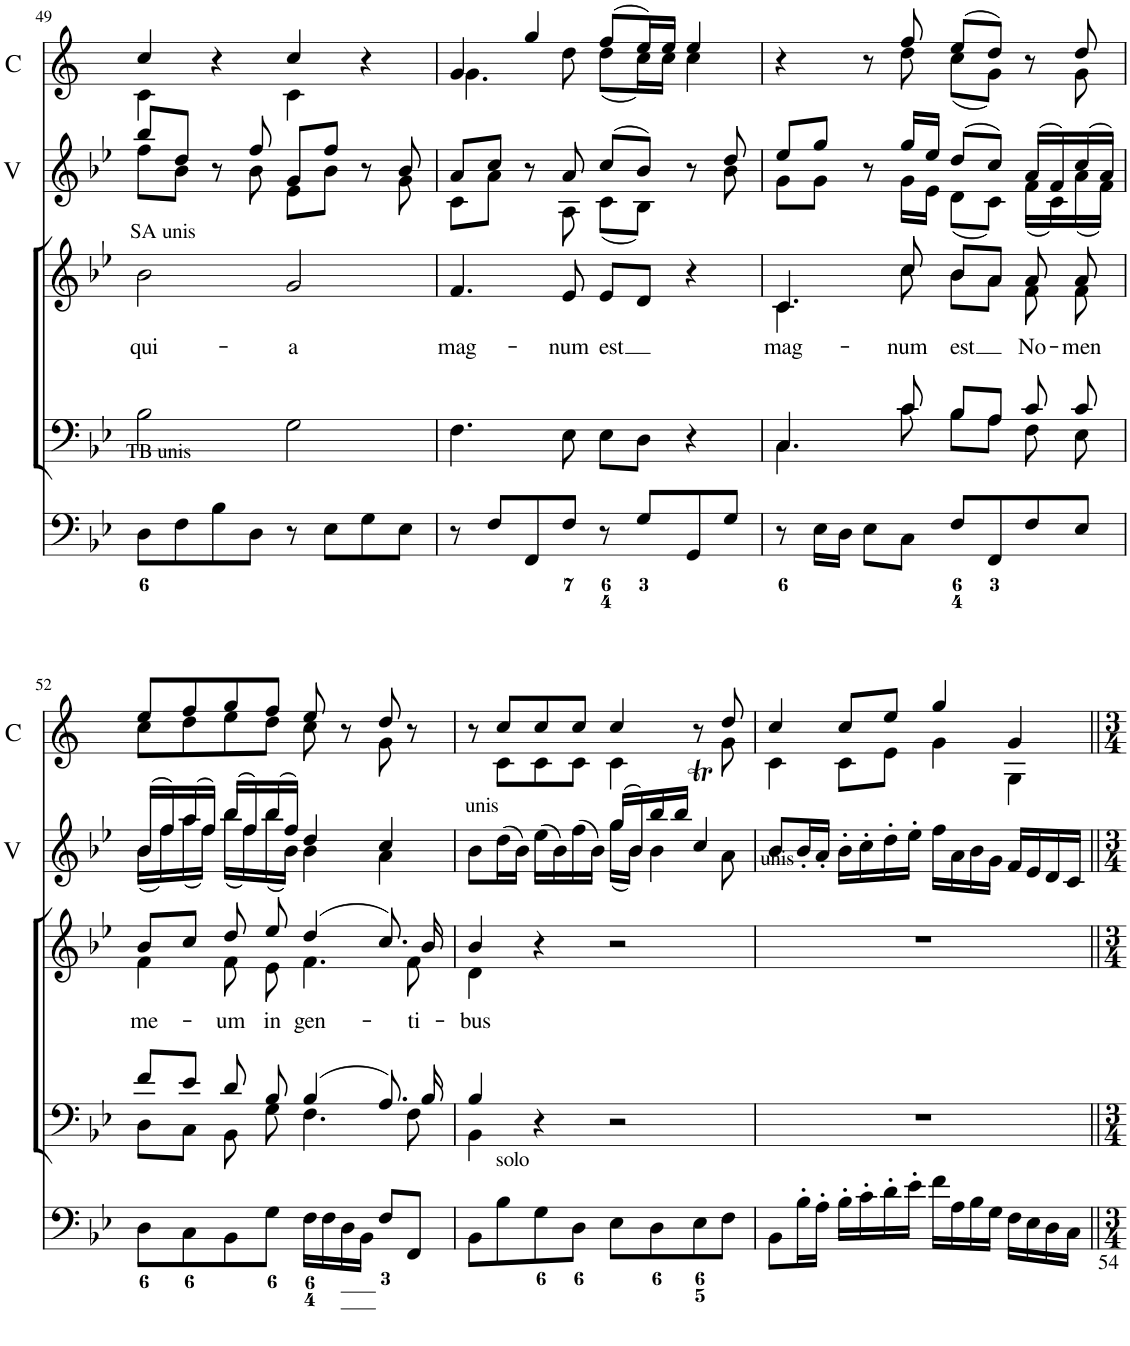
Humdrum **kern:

**kern	**kern	**kern	**kern	**kern	**text	**kern	**kern
*part7	*part6	*part5	*part4	*part3	*part3	*part2	*part1
*staff7	*staff6	*staff5	*staff4	*staff3	*staff3	*staff2	*staff1
*I"Violin	*I"Violin	*I"Organ	*I"TB	*I"S	*	*I"Violino 1mo, 2do	*I"2 Clarini in Bb
*I'Vln.	*I'Vln.	*	*	*	*	*I'V	*I'C
!!LO:PB:g=z
*clefG2	*clefG2	*clefF4	*clefF4	*clefG2	*	*clefG2	*clefG2
*	*	*	*	*	*	*	*Trd1c2
*k[b-e-]	*k[b-e-]	*k[b-e-]	*k[b-e-]	*k[b-e-]	*	*k[b-e-]	*k[]
*M4/4	*M4/4	*M4/4	*M4/4	*M4/4	*	*M4/4	*M4/4
*met(c)	*met(c)	*met(c)	*met(c)	*met(c)	*	*met(c)	*met(c)
=49	=49	=49	=49	=49	=49	=49	=49
!	!	!	!	!LO:TX:a:t=SA unis	!	!	!
!	!	!	!LO:TX:a:t=TB unis	!	!	!	!
!	!	!	!	!	!LO:LY:b	!	!
*	*	*	*	*	*	*^	*^
8ff	8bb-	8D\L	2B-\	2b-\	qui-	8bb-/L	8ff\L	4cc/	4c\
8b-	8dd	8F\	.	.	.	8dd/J	8b-\J	.	.
8r	8r	8B-\	.	.	.	8r	8ryy	4r	4ryy
8b-	8ff	8D\J	.	.	.	8ff/	8b-\	.	.
!	!	!	!	!	!LO:LY:b	!	!	!	!
8e-	8g	8r	2G\	2g/	-a	8g/L	8e-\L	4cc/	4c\
8b-	8ff	8E-\L	.	.	.	8ff/J	8b-\J	.	.
8r	8r	8G\	.	.	.	8r	8ryy	4r	4ryy
8g	8b-	8E-\J	.	.	.	8b-/	8g\	.	.
=50	=50	=50	=50	=50	=50	=50	=50	=50	=50
!	!	!	!	!	!LO:LY:b	!	!	!	!
8c	8a	8r	4.F\	4.f/	mag-	8a/L	8c\L	4g/	4.g\
8a	8cc	8F/L	.	.	.	8cc/J	8a\J	.	.
8r	8r	8FF/	.	.	.	8r	8ryy	4gg/	.
!	!	!	!	!	!LO:LY:b	!	!	!	!
8A	8a	8F/J	8E-\	8e-/	-num	8a/	8A\	.	8dd\
!	!	!	!	!	!LO:LY:b	!	!	!	!
(8c	(8cc	8r	8E-\L	8e-/L	est	(8cc/L	(8c\L	(8ff/L	(8dd\L
8B-)	8b-)	8G/L	8D\J	8d/J	.	8b-/J)	8B-\J)	16ee/L)	16cc\L)
.	.	.	.	.	.	.	.	16ee/JJ	16cc\JJ
8r	8r	8GG/	4r	4r	.	8r	8ryy	4ee/	4cc\
8b-	8dd	8G/J	.	.	.	8dd/	8b-\	.	.
=51	=51	=51	=51	=51	=51	=51	=51	=51	=51
*	*	*	*^	*^	*	*	*	*	*
!	!	!	!	!	!	!	!LO:LY:b	!	!	!	!
8g	8ee-	8r	4.C/	4.C\	4.c/	4.c\	mag-	8ee-/L	8g\L	4r	4.ryy
8g	8gg	16E-\LL	.	.	.	.	.	8gg/J	8g\J	.	.
.	.	16D\JJ	.	.	.	.	.	.	.	.	.
8r	8r	8E-\L	.	.	.	.	.	8r	8ryy	8r	.
!	!	!	!	!	!	!	!LO:LY:b	!	!	!	!
16g	16gg	8C\J	8c/	8c\	8cc/	8cc\	-num	16gg/LL	16g\LL	8ff/	8dd\
16e-	16ee-	.	.	.	.	.	.	16ee-/JJ	16e-\JJ	.	.
!	!	!	!	!	!	!	!LO:LY:b	!	!	!	!
(8d	(8dd	8F/L	8B-/L	8B-\L	8b-/L	8b-\L	est	(8dd/L	(8d\L	(8ee/L	(8cc\L
8c)	8cc)	8FF/	8A/J	8A\J	8a/J	8a\J	.	8cc/J)	8c\J)	8dd/J)	8g\J)
!	!	!	!	!	!	!	!LO:LY:b	!	!	!	!
(16f	(16a	8F/	8c/	8F\	8a/	8f\	No-	(16a/LL	(16f\LL	8r	8ryy
16c)	16f)	.	.	.	.	.	.	16f/)	16c\)	.	.
!	!	!	!	!	!	!	!LO:LY:b	!	!	!	!
(16a	(16cc	8E-/J	8c/	8E-\	8a/	8f\	-men	(16cc/	(16a\	8dd/	8g\
16f)	16a)	.	.	.	.	.	.	16a/JJ)	16f\JJ)	.	.
!!LO:LB:g=z	!!
=52	=52	=52	=52	=52	=52	=52	=52	=52	=52	=52	=52
!	!	!	!	!	!	!	!LO:LY:b	!	!	!	!
(16b-	(16b-	8D\L	8f/L	8D\L	8b-/L	4f\	me-	(16b-/LL	(16b-\LL	8ee/L	8cc\L
16ff)	16ff)	.	.	.	.	.	.	16ff/)	16ff\)	.	.
(16aa	(16aa	8C\	8e-/J	8C\J	8cc/J	.	.	(16aa/	(16aa\	8ff/	8dd\
16ff)	16ff)	.	.	.	.	.	.	16ff/JJ)	16ff\JJ)	.	.
!	!	!	!	!	!	!	!LO:LY:b	!	!	!	!
(16bb-	(16bb-	8BB-\	8d/	8BB-\	8dd/	8f\	-um	(16bb-/LL	(16bb-\LL	8gg/	8ee\
16ff)	16ff)	.	.	.	.	.	.	16ff/)	16ff\)	.	.
!	!	!	!	!	!	!	!LO:LY:b	!	!	!	!
(16bb-	(16bb-	8G\J	8B-/	8G\	8ee-/	8e-\	in	(16bb-/	(16bb-\	8ff/J	8dd\J
16b-)	16ff)	.	.	.	.	.	.	16ff/JJ)	16b-\JJ)	.	.
!	!	!	!	!	!	!	!LO:LY:b	!	!	!	!
4b-	4dd	16F\LL	(4B-/	4.F\	(4dd/	4.f\	gen-	4dd/	4b-\	8ee/	8cc\
.	.	16F\	.	.	.	.	.	.	.	.	.
.	.	16D\	.	.	.	.	.	.	.	8r	8ryy
.	.	16BB-\JJ	.	.	.	.	.	.	.	.	.
4a	4cc	8F/L	8.A/)	.	8.cc/)	.	.	4cc/	4a\	8dd/	8g\
!	!	!	!	!	!	!	!LO:LY:b	!	!	!	!
.	.	8FF/J	.	8F\	.	8f\	-ti-	.	.	8r	8ryy
.	.	.	16B-/	.	16b-/	.	.	.	.	.	.
=53	=53	=53	=53	=53	=53	=53	=53	=53	=53	=53	=53
!	!	!	!	!	!	!	!	!LO:TX:a:t=unis	!	!	!
!	!LO:TX:a:t=unis	!	!	!	!	!	!	!	!	!	!
!LO:TX:a:t=unis	!	!	!	!	!	!	!	!	!	!	!
!	!	!	!	!	!	!	!LO:LY:b	!	!	!	!
8b-L	8b-L	8BB-\L	4B-/	4BB-\	4b-/	4d\	-bus	8b-\L	2ryy	8r	8ryy
!	!	!LO:TX:a:t=solo	!	!	!	!	!	!	!	!	!
(16ddL	(16ddL	8B-\	.	.	.	.	.	(16dd\L	.	8cc/L	8c\L
16b-JJ)	16b-JJ)	.	.	.	.	.	.	16b-\JJ)	.	.	.
(16ee-LL	(16ee-LL	8G\	4r	2.ryy	4r	2.ryy	.	(16ee-\LL	.	8cc/	8c\
16b-)	16b-)	.	.	.	.	.	.	16b-\)	.	.	.
(16ff	(16ff	8D\J	.	.	.	.	.	(16ff\	.	8cc/J	8c\J
16b-JJ)	16b-JJ)	.	.	.	.	.	.	16b-\JJ)	.	.	.
(16gg	(16gg	8E-\L	2r	.	2r	.	.	(16gg/LL	(16gg\LL	4cc/	4c\
16b-)	16b-)	.	.	.	.	.	.	16b-/)	16b-\JJ)	.	.
!	!LO:TX:a:t=div	!	!	!	!	!	!	!	!	!	!
!LO:TX:a:t=div	!	!	!	!	!	!	!	!	!	!	!
4b-	16bb-	8D\	.	.	.	.	.	16bb-/	4b-\	.	.
.	16bb-	.	.	.	.	.	.	16bb-/JJ	.	.	.
.	4ccT	8E-\	.	.	.	.	.	4ccT/	.	8r	8ryy
8a	.	8F\J	.	.	.	.	.	.	8a\	8dd/	8g\
*	*	*	*v	*v	*	*	*	*	*	*	*
*	*	*	*	*v	*v	*	*	*	*	*
=54	=54	=54	=54	=54	=54	=54	=54	=54	=54
!	!	!	!	!	!	!LO:TX:a:t=unis	!	!	!
!	!LO:TX:a:t=unis	!	!	!	!	!	!	!	!
!LO:TX:a:t=unis	!	!	!	!	!	!	!	!	!
*	*	*	*	*	*	*v	*v	*	*
8b-	8b-	8BB-\L	1r	1r	.	8b-/L	4cc/	4c\
16b-'	16b-'	16B-'\L	.	.	.	16b-'/L	.	.
16a'	16a'	16A'\JJ	.	.	.	16a'/JJ	.	.
16b-'	16b-'	16B-'\LL	.	.	.	16b-'\LL	8cc/L	8c\L
16cc'	16cc'	16c'\	.	.	.	16cc'\	.	.
16dd'	16dd'	16d'\	.	.	.	16dd'\	8ee/J	8e\J
16ee-'	16ee-'	16e-'\JJ	.	.	.	16ee-'\JJ	.	.
16ff	16ff	16f\LL	.	.	.	16ff\LL	4gg/	4g\
16a	16a	16A\	.	.	.	16a\	.	.
16b-	16b-	16B-\	.	.	.	16b-\	.	.
16g	16g	16G\JJ	.	.	.	16g\JJ	.	.
16f	16f	16F\LL	.	.	.	16f/LL	4g/	4G\
16e-	16e-	16E-\	.	.	.	16e-/	.	.
16d	16d	16D\	.	.	.	16d/	.	.
!	!	!LO:TX:b:t=54	!	!	!	!	!	!
16c	16c	16C\JJ	.	.	.	16c/JJ	.	.
*	*	*	*	*	*	*	*v	*v
=||	=||	=||	=||	=||	=||	=||	=||
*-	*-	*-	*-	*-	*-	*-	*-
